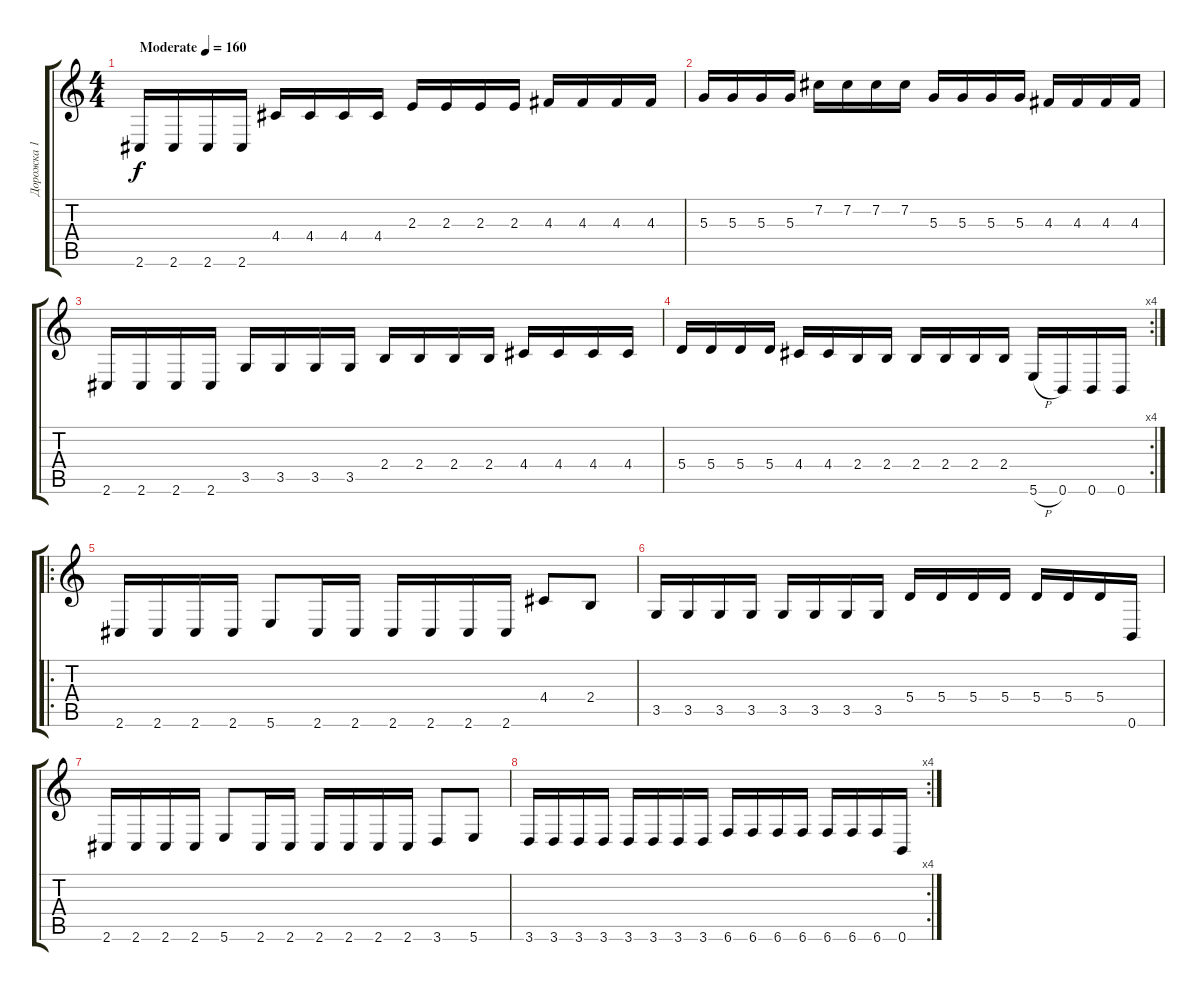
\track ("Дорожка 1" "Дорожка 1") {instrument overdrivenguitar}
\staff {score tabs}
\tuning (B3 Gb3 D3 A2 E2 B1) {hide}
\ts (4 4)
\tempo (160 "Moderate")
\clef g2
\ks c
2.6.16{dy f instrument overdrivenguitar} 2.6.16 2.6.16 2.6.16 4.4.16 4.4.16 4.4.16 4.4.16 2.3.16 2.3.16 2.3.16 2.3.16 4.3.16 4.3.16 4.3.16 4.3.16 |
5.3.16 5.3.16 5.3.16 5.3.16 7.2.16 7.2.16 7.2.16 7.2.16 5.3.16 5.3.16 5.3.16 5.3.16 4.3.16 4.3.16 4.3.16 4.3.16 |
2.6.16 2.6.16 2.6.16 2.6.16 3.5.16 3.5.16 3.5.16 3.5.16 2.4.16 2.4.16 2.4.16 2.4.16 4.4.16 4.4.16 4.4.16 4.4.16 |
\rc 4
5.4.16 5.4.16 5.4.16 5.4.16 4.4.16 4.4.16 2.4.16 2.4.16 2.4.16 2.4.16 2.4.16 2.4.16 5.6{h}.16 0.6.16 0.6.16 0.6.16 |
\ro
2.6.16 2.6.16 2.6.16 2.6.16 5.6.8 2.6.16 2.6.16 2.6.16 2.6.16 2.6.16 2.6.16 4.4.8 2.4.8 |
3.5.16 3.5.16 3.5.16 3.5.16 3.5.16 3.5.16 3.5.16 3.5.16 5.4.16 5.4.16 5.4.16 5.4.16 5.4.16 5.4.16 5.4.16 0.6.16 |
2.6.16 2.6.16 2.6.16 2.6.16 5.6.8 2.6.16 2.6.16 2.6.16 2.6.16 2.6.16 2.6.16 3.6.8 5.6.8 |
\rc 4
3.6.16 3.6.16 3.6.16 3.6.16 3.6.16 3.6.16 3.6.16 3.6.16 6.6.16 6.6.16 6.6.16 6.6.16 6.6.16 6.6.16 6.6.16 0.6.16
